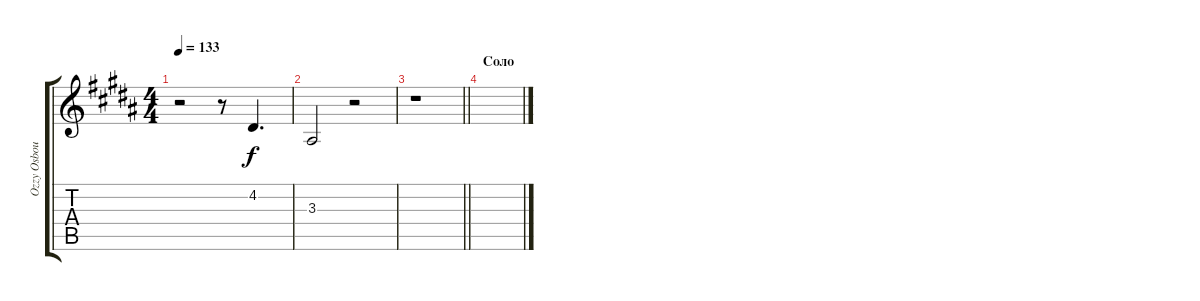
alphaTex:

\track ("Ozzy Osbourne" "Ozzy Osbou") {instrument viola}
\staff {score tabs}
\tuning (E4 B3 G3 D3 A2 E2) {hide}
\ts (4 4)
\tempo 133
\clef g2
\ks b
r.2{dy f} r.8 4.2.4{d} |
3.3.2 r.2 |
\barLineRight lightlight
r.1 |
\section ("" "Соло")
